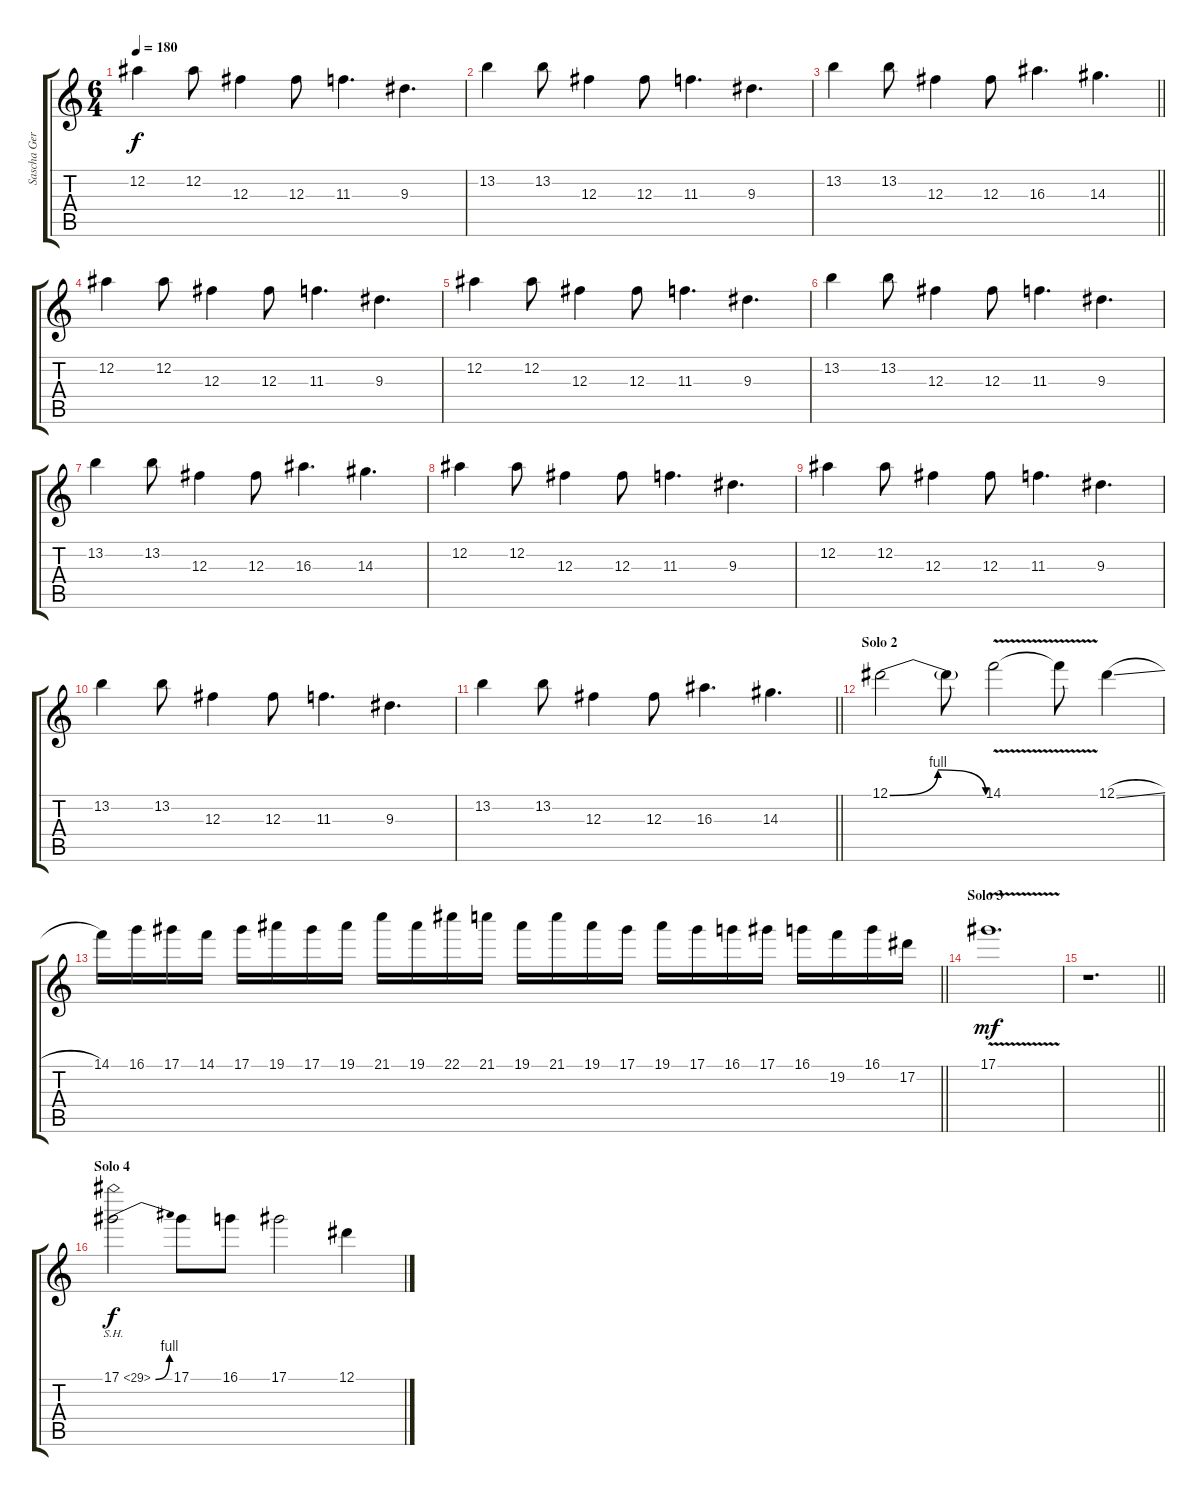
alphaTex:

\track ("Sascha Gerstner" "Sascha Ger") {instrument distortionguitar}
\staff {score tabs}
\tuning (Eb4 Bb3 Gb3 Db3 Ab2 Eb2) {hide}
\ts (6 4)
\tempo 180
\clef g2
\ks c
12.2.4{dy f} 12.2.8 12.3.4 12.3.8 11.3.4{d} 9.3.4{d} |
13.2.4 13.2.8 12.3.4 12.3.8 11.3.4{d} 9.3.4{d} |
\barLineRight lightlight
13.2.4 13.2.8 12.3.4 12.3.8 16.3.4{d} 14.3.4{d} |
\section ("" "")
12.2.4 12.2.8 12.3.4 12.3.8 11.3.4{d} 9.3.4{d} |
12.2.4 12.2.8 12.3.4 12.3.8 11.3.4{d} 9.3.4{d} |
13.2.4 13.2.8 12.3.4 12.3.8 11.3.4{d} 9.3.4{d} |
13.2.4 13.2.8 12.3.4 12.3.8 16.3.4{d} 14.3.4{d} |
12.2.4 12.2.8 12.3.4 12.3.8 11.3.4{d} 9.3.4{d} |
12.2.4 12.2.8 12.3.4 12.3.8 11.3.4{d} 9.3.4{d} |
13.2.4 13.2.8 12.3.4 12.3.8 11.3.4{d} 9.3.4{d} |
\barLineRight lightlight
13.2.4 13.2.8 12.3.4 12.3.8 16.3.4{d} 14.3.4{d} |
\section ("" "Solo 2")
12.1{be (bendrelease 0 0 15 4 45 4 60 0)}.2{volume 14 instrument overdrivenguitar} 12.1{t}.8 14.1{v}.2 14.1{t}.8 12.1{sl}.4 |
\barLineRight lightlight
14.1.16 16.1.16 17.1.16 14.1.16 17.1.16 19.1.16 17.1.16 19.1.16 21.1.16 19.1.16 22.1.16 21.1.16 19.1.16 21.1.16 19.1.16 17.1.16 19.1.16 17.1.16 16.1.16 17.1.16 16.1.16 19.2.16 16.1.16 17.2.16 |
\section ("" "Solo 3")
17.1{v}.1{d dy mf} |
\barLineRight lightlight
r.1{d} |
\section ("" "Solo 4")
17.1{be (bend 0 0 60 4) sh 12}.2{dy f} 17.1.8 16.1.8 17.1.2 12.1{sl}.4
